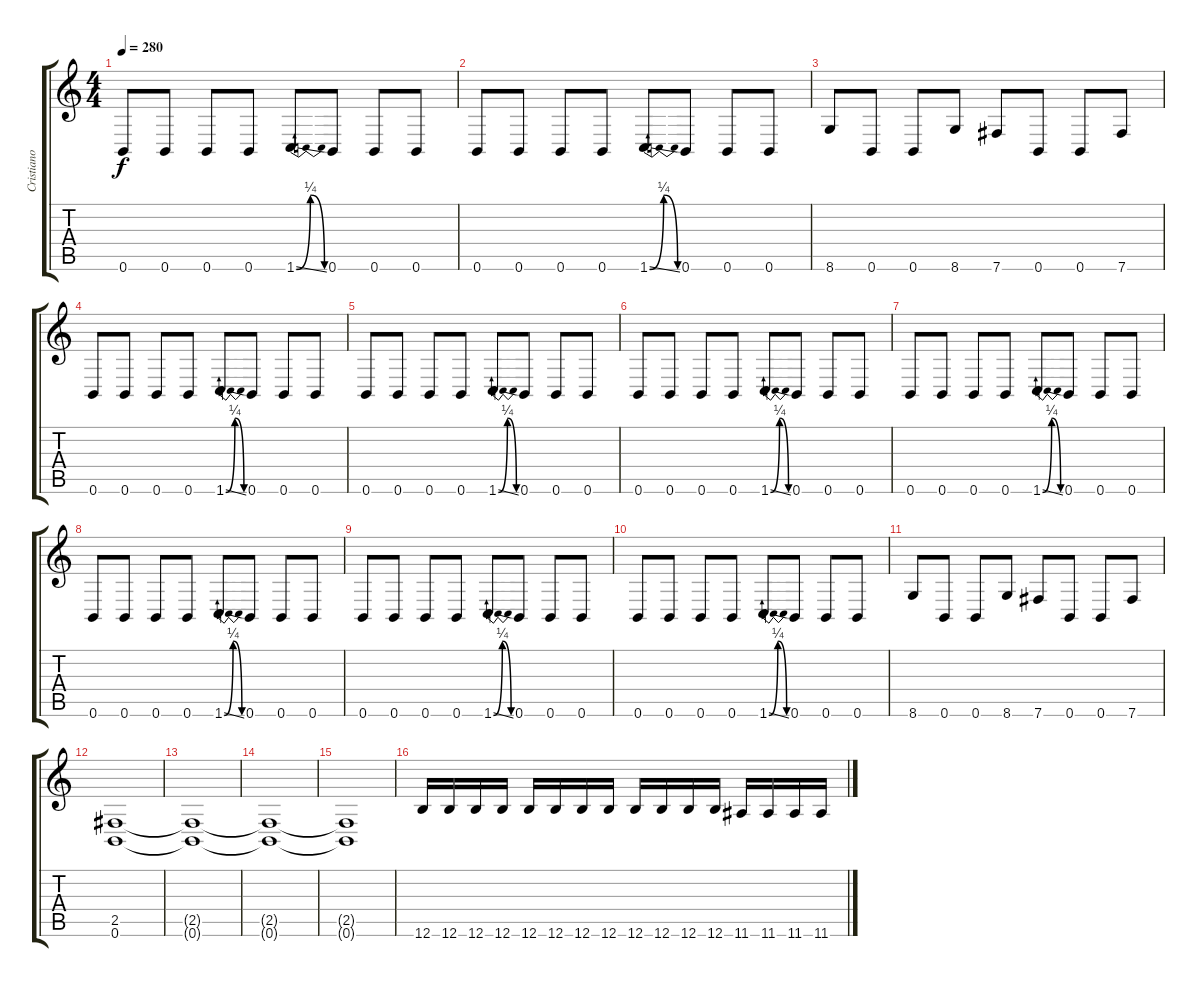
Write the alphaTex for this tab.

\track ("Cristiano Trionfera" "Cristiano ") {instrument distortionguitar}
\staff {score tabs}
\tuning (B3 Gb3 D3 A2 E2 B1) {hide}
\ts (4 4)
\tempo 280
\clef g2
\ks c
0.6.8{dy f} 0.6.8 0.6.8 0.6.8 1.6{be (bendrelease 0 0 15 1 15 1 60 0) ss}.8 0.6.8 0.6.8 0.6.8 |
0.6.8 0.6.8 0.6.8 0.6.8 1.6{be (bendrelease 0 0 15 1 15 1 60 0) ss}.8 0.6.8 0.6.8 0.6.8 |
8.6.8 0.6.8 0.6.8 8.6.8 7.6.8 0.6.8 0.6.8 7.6.8 |
0.6.8 0.6.8 0.6.8 0.6.8 1.6{be (bendrelease 0 0 15 1 15 1 60 0) ss}.8 0.6.8 0.6.8 0.6.8 |
0.6.8 0.6.8 0.6.8 0.6.8 1.6{be (bendrelease 0 0 15 1 15 1 60 0) ss}.8 0.6.8 0.6.8 0.6.8 |
0.6.8 0.6.8 0.6.8 0.6.8 1.6{be (bendrelease 0 0 15 1 15 1 60 0) ss}.8 0.6.8 0.6.8 0.6.8 |
0.6.8 0.6.8 0.6.8 0.6.8 1.6{be (bendrelease 0 0 15 1 15 1 60 0) ss}.8 0.6.8 0.6.8 0.6.8 |
0.6.8 0.6.8 0.6.8 0.6.8 1.6{be (bendrelease 0 0 15 1 15 1 60 0) ss}.8 0.6.8 0.6.8 0.6.8 |
0.6.8 0.6.8 0.6.8 0.6.8 1.6{be (bendrelease 0 0 15 1 15 1 60 0) ss}.8 0.6.8 0.6.8 0.6.8 |
0.6.8 0.6.8 0.6.8 0.6.8 1.6{be (bendrelease 0 0 15 1 15 1 60 0) ss}.8 0.6.8 0.6.8 0.6.8 |
8.6.8 0.6.8 0.6.8 8.6.8 7.6.8 0.6.8 0.6.8 7.6.8 |
(2.5 0.6).1 |
(2.5{t} 0.6{t}).1 |
(2.5{t} 0.6{t}).1 |
(2.5{t} 0.6{t}).1 |
12.6.16 12.6.16 12.6.16 12.6.16 12.6.16 12.6.16 12.6.16 12.6.16 12.6.16 12.6.16 12.6.16 12.6.16 11.6.16 11.6.16 11.6.16 11.6.16
